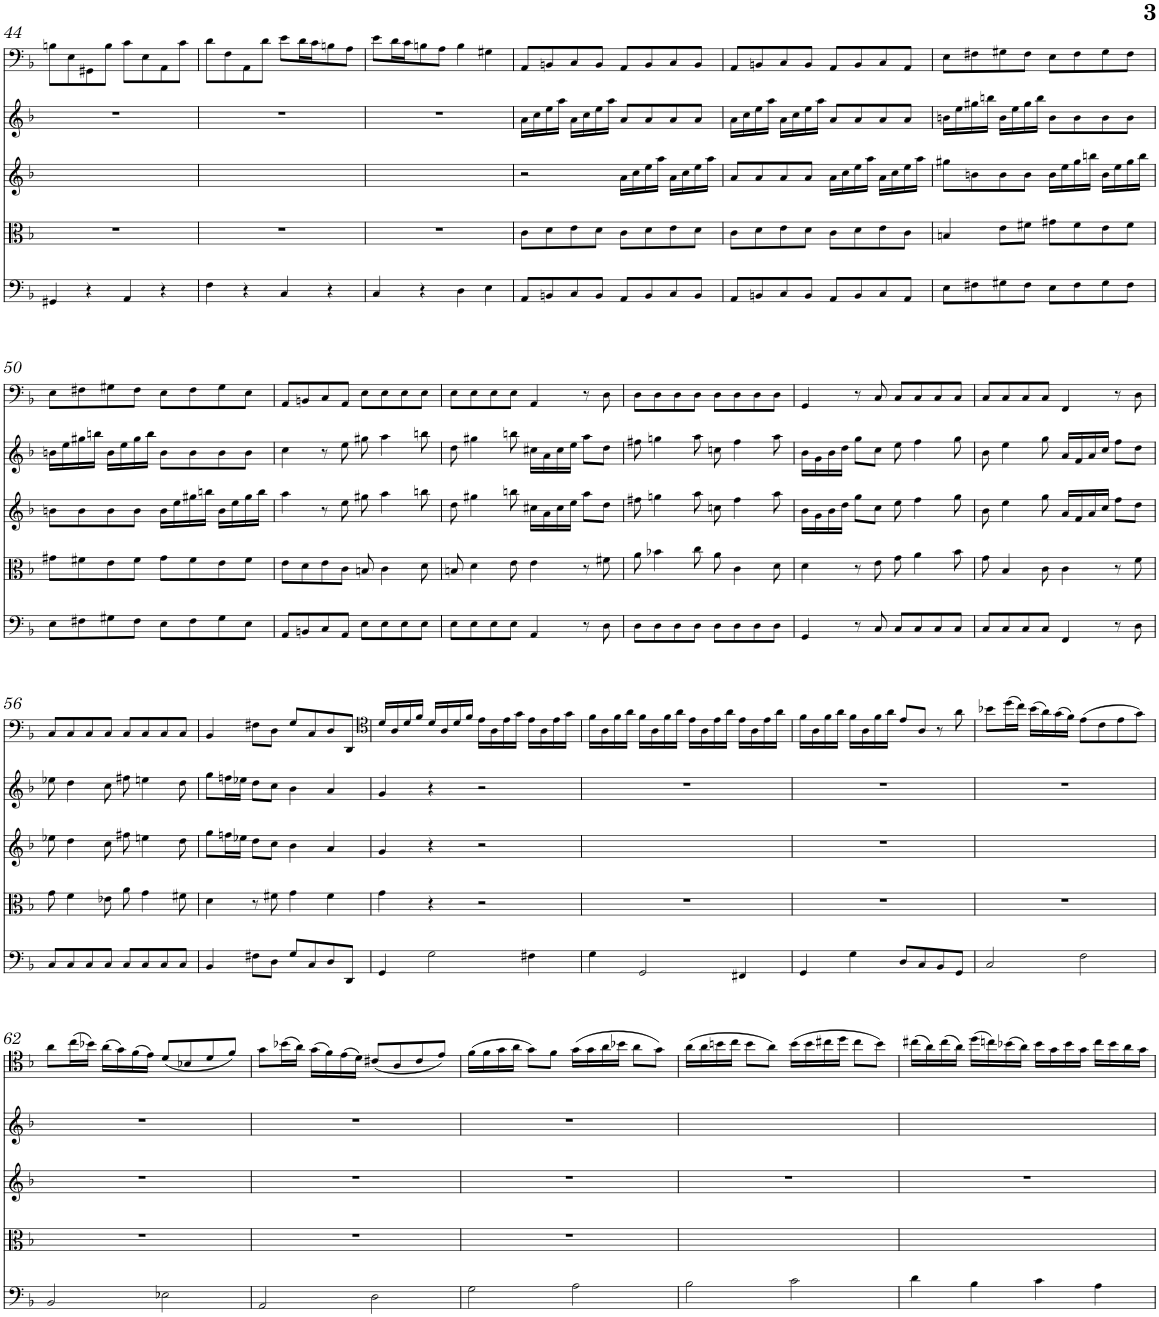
**kern	**kern	**kern	**kern	**kern
*part5	*part4	*part3	*part2	*part1
*staff5	*staff4	*staff3	*staff2	*staff1
*I"Voice	*I"Voice	*I"Voice	*I"Voice	*I"Voice
*I'V	*I'V	*I'V	*I'V	*I'V
!!LO:PB:g=z
*clefF4	*clefC3	*clefG2	*clefG2	*clefF4
*k[b-]	*k[b-]	*k[b-]	*k[b-]	*k[b-]
*M4/4	*M4/4	*M4/4	*M4/4	*M4/4
=44	=44	=44	=44	=44
4GG#X/	1r	1ryy	1r	8Bn\L
.	.	.	.	8E\
4r	.	.	.	8GG#X\
.	.	.	.	8B\J
4AA/	.	.	.	8c\L
.	.	.	.	8E\
4r	.	.	.	8AA\
.	.	.	.	8c\J
=45	=45	=45	=45	=45
4F\	1r	1ryy	1r	8d\L
.	.	.	.	8F\
4r	.	.	.	8AA\
.	.	.	.	8d\J
4C/	.	.	.	8e\L
.	.	.	.	16d\L
.	.	.	.	16c\J
4r	.	.	.	8Bn\
.	.	.	.	8A\J
=46	=46	=46	=46	=46
4C/	1r	1ryy	1r	8e\L
.	.	.	.	16d\L
.	.	.	.	16c\J
4r	.	.	.	8Bn\
.	.	.	.	8A\J
4D\	.	.	.	4B\
4E\	.	.	.	4G#X\
=47	=47	=47	=47	=47
8AA/L	8c\L	2r	16a\LL	8AA/L
.	.	.	16cc\	.
8BBn/	8d\	.	16ee\	8BBn/
.	.	.	16aa\JJ	.
8C/	8e\	.	16a\LL	8C/
.	.	.	16cc\	.
8BB/J	8d\J	.	16ee\	8BB/J
.	.	.	16aa\JJ	.
8AA/L	8c\L	16a\LL	8a/L	8AA/L
.	.	16cc\	.	.
8BB/	8d\	16ee\	8a/	8BB/
.	.	16aa\JJ	.	.
8C/	8e\	16a\LL	8a/	8C/
.	.	16cc\	.	.
8BB/J	8d\J	16ee\	8a/J	8BB/J
.	.	16aa\JJ	.	.
=48	=48	=48	=48	=48
8AA/L	8c\L	8a/L	16a\LL	8AA/L
.	.	.	16cc\	.
8BBn/	8d\	8a/	16ee\	8BBn/
.	.	.	16aa\JJ	.
8C/	8e\	8a/	16a\LL	8C/
.	.	.	16cc\	.
8BB/J	8d\J	8a/J	16ee\	8BB/J
.	.	.	16aa\JJ	.
8AA/L	8c\L	16a\LL	8a/L	8AA/L
.	.	16cc\	.	.
8BB/	8d\	16ee\	8a/	8BB/
.	.	16aa\JJ	.	.
8C/	8e\	16a\LL	8a/	8C/
.	.	16cc\	.	.
8AA/J	8c\J	16ee\	8a/J	8AA/J
.	.	16aa\JJ	.	.
=49	=49	=49	=49	=49
8E\L	4Bn/	8gg#X\L	16bn\LL	8E\L
.	.	.	16ee\	.
8F#X\	.	8bn\	16gg#X\	8F#X\
.	.	.	16bbn\JJ	.
8G#X\	8e\L	8b\	16b\LL	8G#X\
.	.	.	16ee\	.
8F#\J	8f#X\J	8b\J	16gg#\	8F#\J
.	.	.	16bb\JJ	.
8E\L	8g#X\L	16b\LL	8b\L	8E\L
.	.	16ee\	.	.
8F#\	8f#\	16gg#\	8b\	8F#\
.	.	16bbn\JJ	.	.
8G#\	8e\	16b\LL	8b\	8G#\
.	.	16ee\	.	.
8F#\J	8f#\J	16gg#\	8b\J	8F#\J
.	.	16bb\JJ	.	.
!!LO:LB:g=z
=50	=50	=50	=50	=50
8E\L	8g#X\L	8bn\L	16bn\LL	8E\L
.	.	.	16ee\	.
8F#X\	8f#X\	8b\	16gg#X\	8F#X\
.	.	.	16bbn\JJ	.
8G#X\	8e\	8b\	16b\LL	8G#X\
.	.	.	16ee\	.
8F#\J	8f#\J	8b\J	16gg#\	8F#\J
.	.	.	16bb\JJ	.
8E\L	8g#\L	16b\LL	8b\L	8E\L
.	.	16ee\	.	.
8F#\	8f#\	16gg#X\	8b\	8F#\
.	.	16bbn\JJ	.	.
8G#\	8e\	16b\LL	8b\	8G#\
.	.	16ee\	.	.
8E\J	8f#\J	16gg#\	8b\J	8E\J
.	.	16bb\JJ	.	.
=51	=51	=51	=51	=51
8AA/L	8e\L	4aa\	4cc\	8AA/L
8BBn/	8d\	.	.	8BBn/
8C/	8e\	8r	8r	8C/
8AA/J	8c\J	8ee\	8ee\	8AA/J
8E\L	8Bn/	8gg#X\	8gg#X\	8E\L
8E\	4c\	4aa\	4aa\	8E\
8E\	.	.	.	8E\
8E\J	8d\	8bbn\	8bbn\	8E\J
=52	=52	=52	=52	=52
8E\L	8Bn/	8dd\	8dd\	8E\L
8E\	4d\	4gg#X\	4gg#X\	8E\
8E\	.	.	.	8E\
8E\J	8e\	8bbn\	8bbn\	8E\J
4AA/	4e\	16cc#X\LL	16cc#X\LL	4AA/
.	.	16a\	16a\	.
.	.	16cc#\	16cc#\	.
.	.	16ee\JJ	16ee\JJ	.
8r	8r	8aa\L	8aa\L	8r
8D\	8f#X\	8dd\J	8dd\J	8D\
=53	=53	=53	=53	=53
8D\L	8a\	8ff#X\	8ff#X\	8D\L
8D\	4b-X\	4ggn\	4ggn\	8D\
8D\	.	.	.	8D\
8D\J	8cc\	8aa\	8aa\	8D\J
8D\L	8a\	8ccn\	8ccn\	8D\L
8D\	4c\	4ff#\	4ff#\	8D\
8D\	.	.	.	8D\
8D\J	8d\	8aa\	8aa\	8D\J
=54	=54	=54	=54	=54
4GG/	4d\	16b-\LL	16b-\LL	4GG/
.	.	16g\	16g\	.
.	.	16b-\	16b-\	.
.	.	16dd\JJ	16dd\JJ	.
8r	8r	8gg\L	8gg\L	8r
8C/	8e\	8cc\J	8cc\J	8C/
8C/L	8g\	8ee\	8ee\	8C/L
8C/	4a\	4ff\	4ff\	8C/
8C/	.	.	.	8C/
8C/J	8b-\	8gg\	8gg\	8C/J
=55	=55	=55	=55	=55
8C/L	8g\	8b-\	8b-\	8C/L
8C/	4B-/	4ee\	4ee\	8C/
8C/	.	.	.	8C/
8C/J	8c\	8gg\	8gg\	8C/J
4FF/	4c\	16a/LL	16a/LL	4FF/
.	.	16f/	16f/	.
.	.	16a/	16a/	.
.	.	16cc/JJ	16cc/JJ	.
8r	8r	8ff\L	8ff\L	8r
8D\	8f\	8dd\J	8dd\J	8D\
!!LO:LB:g=z
=56	=56	=56	=56	=56
8C/L	8g\	8ee-X\	8ee-X\	8C/L
8C/	4f\	4dd\	4dd\	8C/
8C/	.	.	.	8C/
8C/J	8e-X\	8cc\	8cc\	8C/J
8C/L	8a\	8ff#X\	8ff#X\	8C/L
8C/	4g\	4een\	4een\	8C/
8C/	.	.	.	8C/
8C/J	8f#X\	8dd\	8dd\	8C/J
=57	=57	=57	=57	=57
4BB-/	4d\	8gg\L	8gg\L	4BB-/
.	.	16ffn\L	16ffn\L	.
.	.	16ee-X\JJ	16ee-X\JJ	.
8F#X\L	8r	8dd\L	8dd\L	8F#X\L
8D\J	8f#X\	8cc\J	8cc\J	8D\J
8G/L	4g\	4b-\	4b-\	8G/L
8C/	.	.	.	8C/
8D/	4f#\	4a/	4a/	8D/
8DD/J	.	.	.	8DD/J
=58	=58	=58	=58	=58
*	*	*	*	*clefC4
4GG/	4g\	4g/	4g/	16d/LL
.	.	.	.	16A/
.	.	.	.	16d/
.	.	.	.	16f/JJ
2G\	4r	4r	4r	16d/LL
.	.	.	.	16A/
.	.	.	.	16d/
.	.	.	.	16f/JJ
.	2r	2r	2r	16e\LL
.	.	.	.	16A\
.	.	.	.	16e\
.	.	.	.	16g\JJ
4F#X\	.	.	.	16e\LL
.	.	.	.	16A\
.	.	.	.	16e\
.	.	.	.	16g\JJ
=59	=59	=59	=59	=59
4G\	1r	1ryy	1r	16f\LL
.	.	.	.	16A\
.	.	.	.	16f\
.	.	.	.	16a\JJ
2GG/	.	.	.	16f\LL
.	.	.	.	16A\
.	.	.	.	16f\
.	.	.	.	16a\JJ
.	.	.	.	16e\LL
.	.	.	.	16A\
.	.	.	.	16e\
.	.	.	.	16a\JJ
4FF#X/	.	.	.	16e\LL
.	.	.	.	16A\
.	.	.	.	16e\
.	.	.	.	16a\JJ
=60	=60	=60	=60	=60
4GG/	1r	1r	1r	16f\LL
.	.	.	.	16A\
.	.	.	.	16f\
.	.	.	.	16a\JJ
4G\	.	.	.	16f\LL
.	.	.	.	16A\
.	.	.	.	16f\
.	.	.	.	16a\JJ
8D/L	.	.	.	8e/L
8C/	.	.	.	8A/J
8BB-/	.	.	.	8r
8GG/J	.	.	.	8a\
=61	=61	=61	=61	=61
2C/	1r	1ryy	1r	8b-X\L
.	.	.	.	(>16dd\L
.	.	.	.	16cc\JJ)
.	.	.	.	(>16b-\LL
.	.	.	.	16a\)
.	.	.	.	(>16g\
.	.	.	.	16f\JJ)
2F\	.	.	.	(>8e\L
.	.	.	.	8c\
.	.	.	.	8e\
.	.	.	.	8g\J)
!!LO:LB:g=z
=62	=62	=62	=62	=62
2BB-/	1r	1r	1r	8a\L
.	.	.	.	(>16cc\L
.	.	.	.	16b-X\JJ)
.	.	.	.	(>16a\LL
.	.	.	.	16g\)
.	.	.	.	(>16f\
.	.	.	.	16e\JJ)
2E-X\	.	.	.	(<8d/L
.	.	.	.	8B-X/
.	.	.	.	8d/
.	.	.	.	8f/J)
=63	=63	=63	=63	=63
2AA/	1r	1r	1r	8g\L
.	.	.	.	(>16b-X\L
.	.	.	.	16a\JJ)
.	.	.	.	(>16g\LL
.	.	.	.	16f\)
.	.	.	.	(>16e\
.	.	.	.	16d\JJ)
2D\	.	.	.	(<8c#X/L
.	.	.	.	8A/
.	.	.	.	8c#/
.	.	.	.	8e/J)
=64	=64	=64	=64	=64
2G\	1r	1r	1r	(>16f\LL
.	.	.	.	16f\
.	.	.	.	16g\
.	.	.	.	16a\JJ
.	.	.	.	8g\L)
.	.	.	.	8f\J
2A\	.	.	.	(>16g\LL
.	.	.	.	16g\
.	.	.	.	16a\
.	.	.	.	16b-X\JJ
.	.	.	.	8a\L
.	.	.	.	8g\J)
=65	=65	=65	=65	=65
2B-\	1ryy	1r	1ryy	(>16a\LL
.	.	.	.	16a\
.	.	.	.	16bn\
.	.	.	.	16cc\JJ
.	.	.	.	8b\L
.	.	.	.	8a\J)
2c\	.	.	.	(>16b\LL
.	.	.	.	16b\
.	.	.	.	16cc#X\
.	.	.	.	16dd\JJ
.	.	.	.	8cc#\L
.	.	.	.	8b\J)
=66	=66	=66	=66	=66
4d\	1ryy	1r	1ryy	(>16cc#X\LL
.	.	.	.	16a\)
.	.	.	.	(>16cc#\
.	.	.	.	16a\JJ)
4B-\	.	.	.	(>16dd\LL
.	.	.	.	16ccn\)
.	.	.	.	(>16b-X\
.	.	.	.	16a\JJ)
4c\	.	.	.	16b-\LL
.	.	.	.	16g\
.	.	.	.	16b-\
.	.	.	.	16g\JJ
4A\	.	.	.	16cc\LL
.	.	.	.	16b-\
.	.	.	.	16a\
.	.	.	.	16g\JJ
=	=	=	=	=
*-	*-	*-	*-	*-
